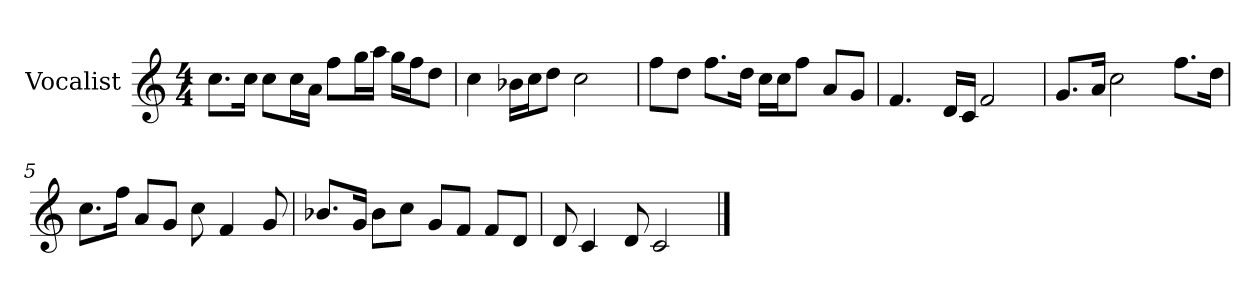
**kern
*part1
*staff1
*I"Vocalist
*k[]
*C:
*M4/4
=
8.ccL
16ccJk
8ccL
16ccL
16aJJ
8ffL
16ggL
16aaJJ
16ggLL
16ffJ
8ddJ
=1
4cc
16b-XLL
16ccJ
8ddJ
2cc
=2
8ffL
8ddJ
8.ffL
16ddJk
16ccLL
16ccJ
8ffJ
8aL
8gJ
=3
4.f
16dLL
16cJJ
2f
=4
8.gL
16aJk
2cc
8.ffL
16ddJk
=5
8.ccL
16ffJk
8aL
8gJ
8cc
4f
8g
=6
8.b-XL
16gJk
8b-L
8ccJ
8gL
8fJ
8fL
8dJ
=7
8d
4c
8d
2c
==
*-
